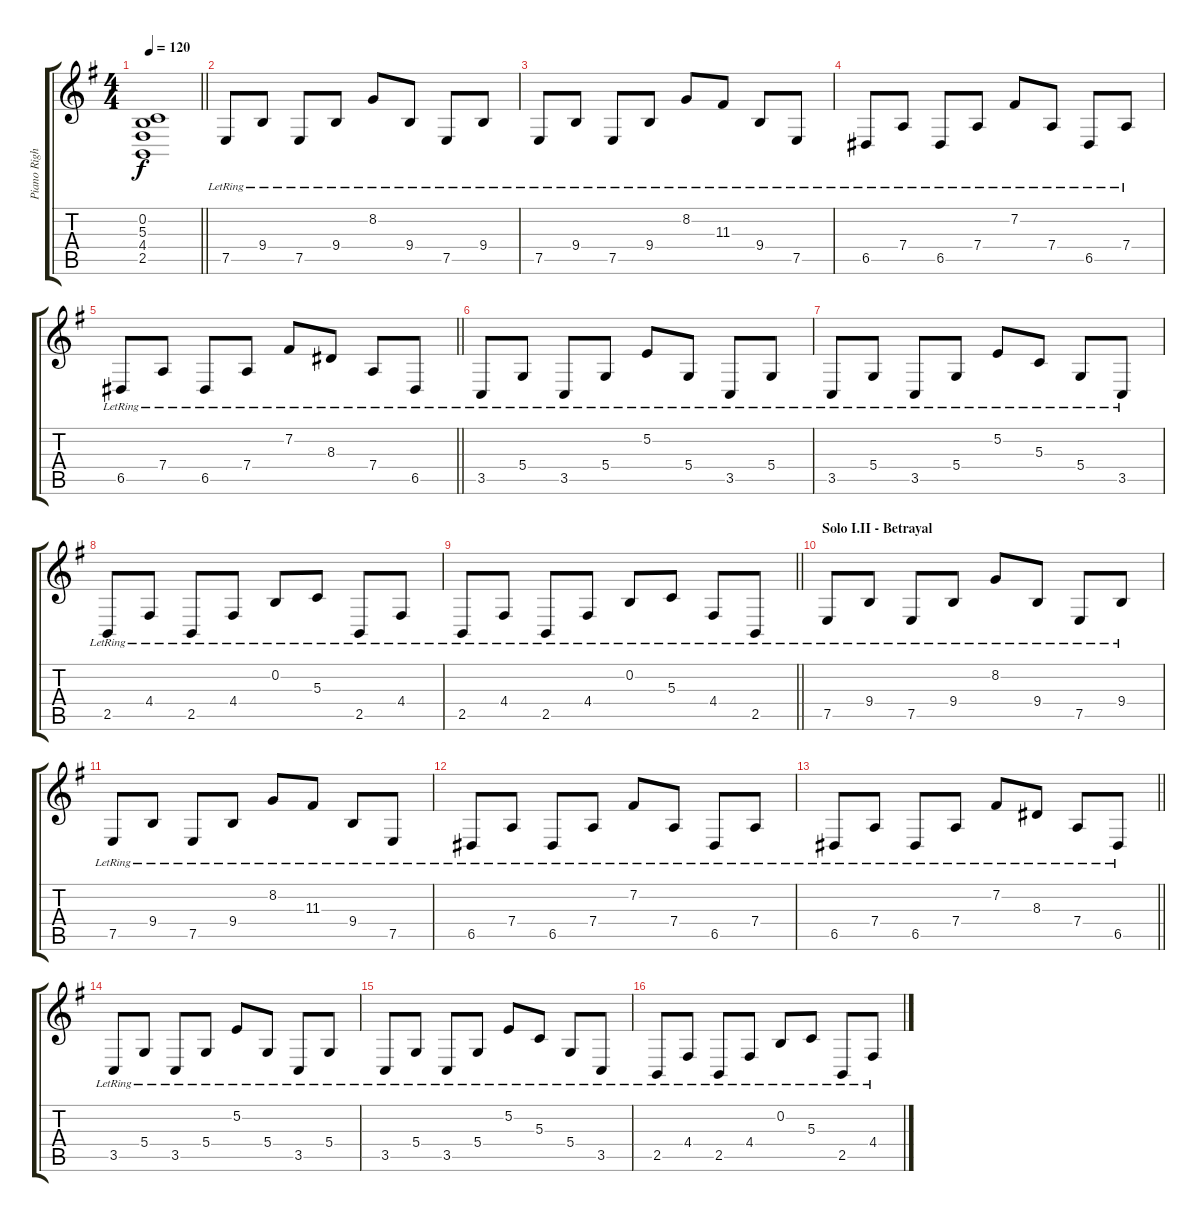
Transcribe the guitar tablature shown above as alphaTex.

\track ("Piano Right Standard" "Piano Righ") {instrument acousticgrandpiano}
\staff {score tabs}
\tuning (E4 B3 G3 D3 A2 E2) {hide}
\ts (4 4)
\tempo 120
\clef g2
\barLineRight lightlight
\ks eminor
(0.2{t} 5.3{t} 4.4{t} 2.5{t}).1{dy f} |
\section ("" "")
7.5{lr}.8 9.4{lr}.8 7.5{lr}.8 9.4{lr}.8 8.2{lr}.8 9.4{lr}.8 7.5{lr}.8 9.4{lr}.8 |
7.5{lr}.8 9.4{lr}.8 7.5{lr}.8 9.4{lr}.8 8.2{lr}.8 11.3{lr}.8 9.4{lr}.8 7.5{lr}.8 |
6.5{lr}.8 7.4{lr}.8 6.5{lr}.8 7.4{lr}.8 7.2{lr}.8 7.4{lr}.8 6.5{lr}.8 7.4{lr}.8 |
\barLineRight lightlight
6.5{lr}.8 7.4{lr}.8 6.5{lr}.8 7.4{lr}.8 7.2{lr}.8 8.3{lr}.8 7.4{lr}.8 6.5{lr}.8 |
3.5{lr}.8 5.4{lr}.8 3.5{lr}.8 5.4{lr}.8 5.2{lr}.8 5.4{lr}.8 3.5{lr}.8 5.4{lr}.8 |
3.5{lr}.8 5.4{lr}.8 3.5{lr}.8 5.4{lr}.8 5.2{lr}.8 5.3{lr}.8 5.4{lr}.8 3.5{lr}.8 |
2.5{lr}.8 4.4{lr}.8 2.5{lr}.8 4.4{lr}.8 0.2{lr}.8 5.3{lr}.8 2.5{lr}.8 4.4{lr}.8 |
\barLineRight lightlight
2.5{lr}.8 4.4{lr}.8 2.5{lr}.8 4.4{lr}.8 0.2{lr}.8 5.3{lr}.8 4.4{lr}.8 2.5{lr}.8 |
\section ("" "Solo I.II - Betrayal")
7.5{lr}.8 9.4{lr}.8 7.5{lr}.8 9.4{lr}.8 8.2{lr}.8 9.4{lr}.8 7.5{lr}.8 9.4{lr}.8 |
7.5{lr}.8 9.4{lr}.8 7.5{lr}.8 9.4{lr}.8 8.2{lr}.8 11.3{lr}.8 9.4{lr}.8 7.5{lr}.8 |
6.5{lr}.8 7.4{lr}.8 6.5{lr}.8 7.4{lr}.8 7.2{lr}.8 7.4{lr}.8 6.5{lr}.8 7.4{lr}.8 |
\barLineRight lightlight
6.5{lr}.8 7.4{lr}.8 6.5{lr}.8 7.4{lr}.8 7.2{lr}.8 8.3{lr}.8 7.4{lr}.8 6.5{lr}.8 |
3.5{lr}.8 5.4{lr}.8 3.5{lr}.8 5.4{lr}.8 5.2{lr}.8 5.4{lr}.8 3.5{lr}.8 5.4{lr}.8 |
3.5{lr}.8 5.4{lr}.8 3.5{lr}.8 5.4{lr}.8 5.2{lr}.8 5.3{lr}.8 5.4{lr}.8 3.5{lr}.8 |
2.5{lr}.8 4.4{lr}.8 2.5{lr}.8 4.4{lr}.8 0.2{lr}.8 5.3{lr}.8 2.5{lr}.8 4.4{lr}.8
